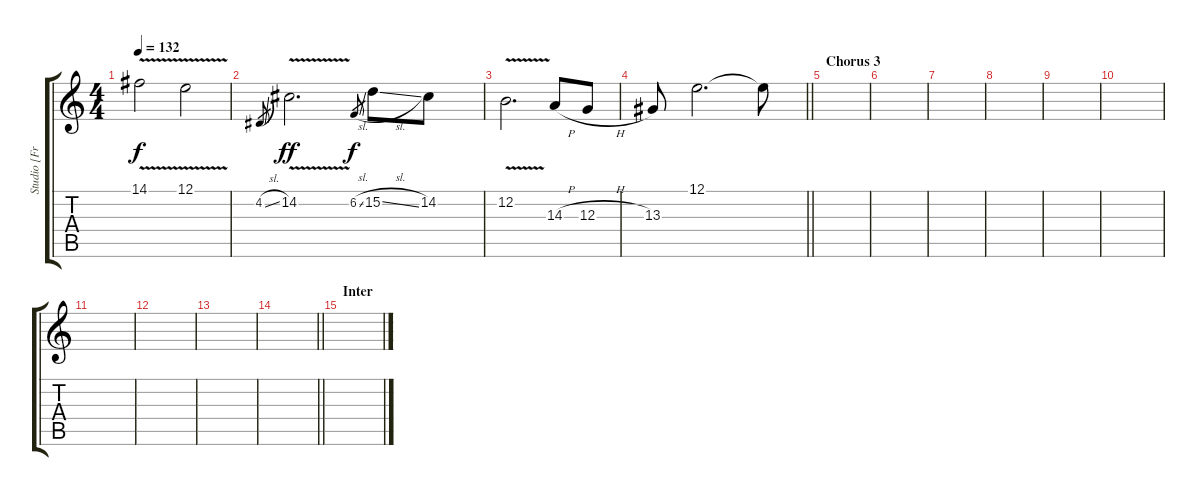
\track ("Studio [French Horn/FX]" "Studio [Fr") {instrument frenchhorn}
\staff {score tabs}
\tuning (E4 B3 G3 D3 A2 E2) {hide}
\ts (4 4)
\tempo 132
\clef g2
\ks c
14.1{v}.2{dy f} 12.1{v}.2 |
4.2{sl}.8{gr} 14.2{v}.2{d dy ff} 6.2{sl}.8{gr dy f} 15.2{sl}.8 14.2.8 |
12.2{v}.2{d} 14.3{h}.8 12.3{h}.8 |
\barLineRight lightlight
13.3.8 12.1.2{d} 12.1{t}.8 |
\section ("" "Chorus 3")
|
|
|
|
|
|
|
|
|
\barLineRight lightlight
|
\section ("" "Inter")
